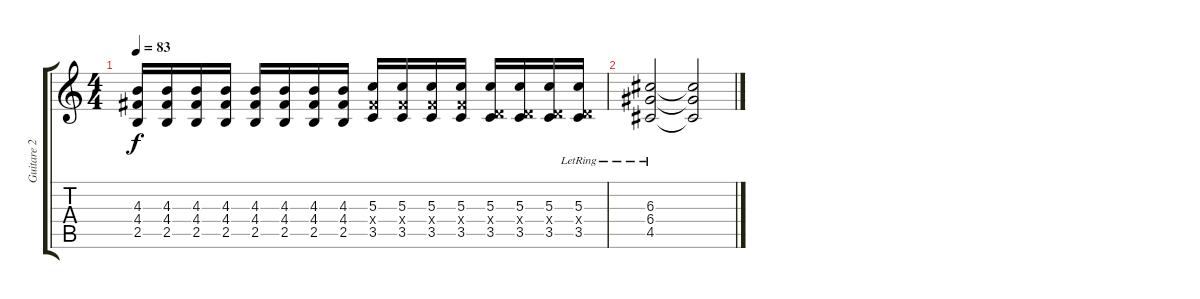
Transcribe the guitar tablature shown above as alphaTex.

\track ("Guitare 2" "Guitare 2") {instrument electricguitarclean}
\staff {score tabs}
\tuning (E4 B3 G3 D3 A2 E2) {hide}
\ts (4 4)
\tempo 83
\clef g2
\ks c
(4.3 4.4 2.5).16{dy f} (4.3 4.4 2.5).16 (4.3 4.4 2.5).16 (4.3 4.4 2.5).16 (4.3 4.4 2.5).16 (4.3 4.4 2.5).16 (4.3 4.4 2.5).16 (4.3 4.4 2.5).16 (5.3 4.4{x} 3.5).16 (5.3 4.4{x} 3.5).16 (5.3 4.4{x} 3.5).16 (5.3 4.4{x} 3.5).16 (5.3 0.4{x} 3.5).16 (5.3 0.4{x} 3.5).16 (5.3 0.4{x} 3.5).16 (5.3{lr} 0.4{x} 3.5{lr}).16 |
(6.3{lr} 6.4{lr} 4.5{lr}).2 (6.3{t} 6.4{t} 4.5{t}).2
